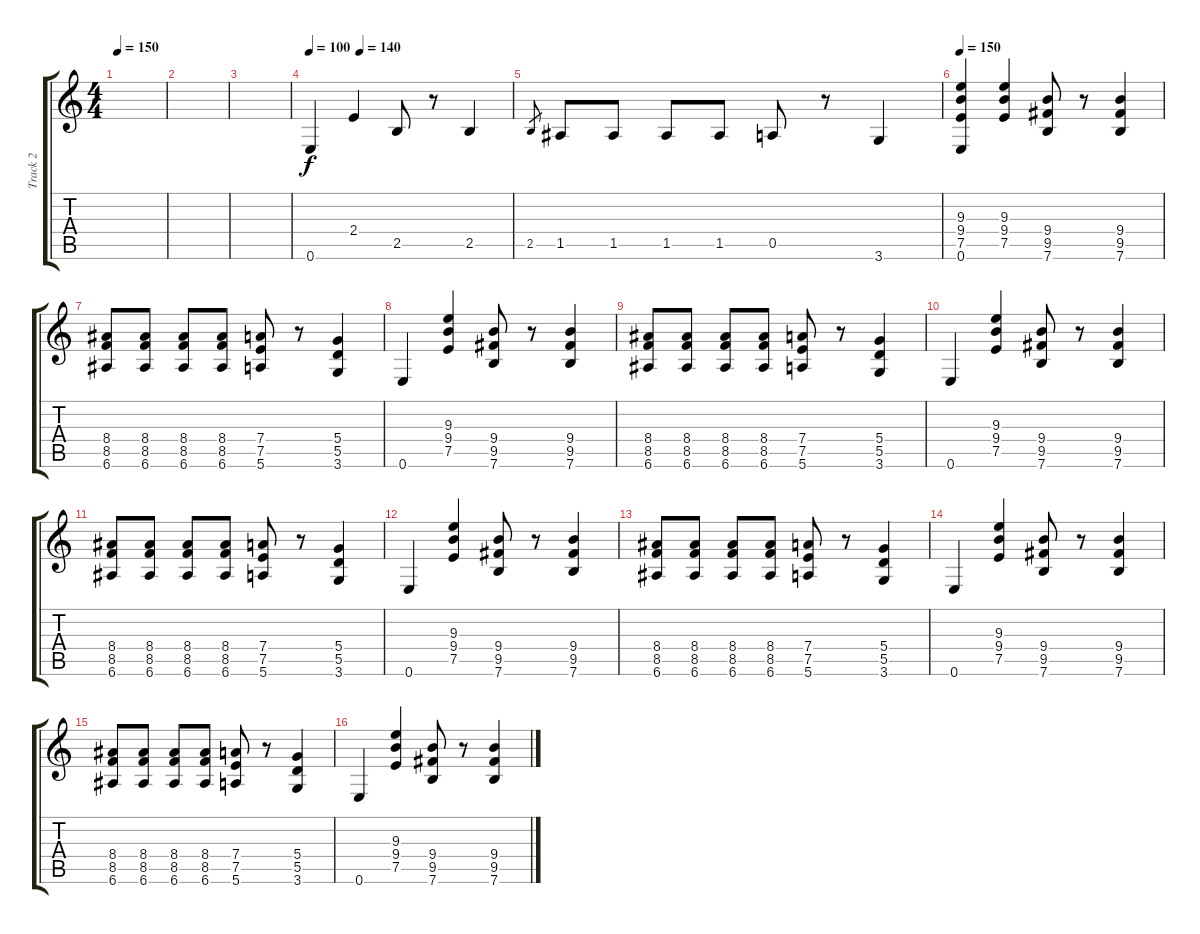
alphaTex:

\track ("Track 2" "Track 2") {instrument acousticguitarsteel}
\staff {score tabs}
\tuning (E4 B3 G3 D3 A2 E2) {hide}
\ts (4 4)
\tempo 150
\clef g2
\ks c
|
|
|
\tempo 100
\tempo (140 0.25)
0.6.4 2.4.4 2.5.8 r.8 2.5.4 |
2.5.8{gr} 1.5.8 1.5.8 1.5.8 1.5.8 0.5.8 r.8 3.6.4 |
\tempo 150
(9.3 9.4 7.5 0.6).4 (9.3 9.4 7.5).4 (9.4 9.5 7.6).8 r.8 (9.4 9.5 7.6).4 |
(8.4 8.5 6.6).8 (8.4 8.5 6.6).8 (8.4 8.5 6.6).8 (8.4 8.5 6.6).8 (7.4 7.5 5.6).8 r.8 (5.4 5.5 3.6).4 |
0.6.4 (9.3 9.4 7.5).4 (9.4 9.5 7.6).8 r.8 (9.4 9.5 7.6).4 |
(8.4 8.5 6.6).8 (8.4 8.5 6.6).8 (8.4 8.5 6.6).8 (8.4 8.5 6.6).8 (7.4 7.5 5.6).8 r.8 (5.4 5.5 3.6).4 |
0.6.4 (9.3 9.4 7.5).4 (9.4 9.5 7.6).8 r.8 (9.4 9.5 7.6).4 |
(8.4 8.5 6.6).8 (8.4 8.5 6.6).8 (8.4 8.5 6.6).8 (8.4 8.5 6.6).8 (7.4 7.5 5.6).8 r.8 (5.4 5.5 3.6).4 |
0.6.4 (9.3 9.4 7.5).4 (9.4 9.5 7.6).8 r.8 (9.4 9.5 7.6).4 |
(8.4 8.5 6.6).8 (8.4 8.5 6.6).8 (8.4 8.5 6.6).8 (8.4 8.5 6.6).8 (7.4 7.5 5.6).8 r.8 (5.4 5.5 3.6).4 |
0.6.4 (9.3 9.4 7.5).4 (9.4 9.5 7.6).8 r.8 (9.4 9.5 7.6).4 |
(8.4 8.5 6.6).8 (8.4 8.5 6.6).8 (8.4 8.5 6.6).8 (8.4 8.5 6.6).8 (7.4 7.5 5.6).8 r.8 (5.4 5.5 3.6).4 |
0.6.4 (9.3 9.4 7.5).4 (9.4 9.5 7.6).8 r.8 (9.4 9.5 7.6).4
